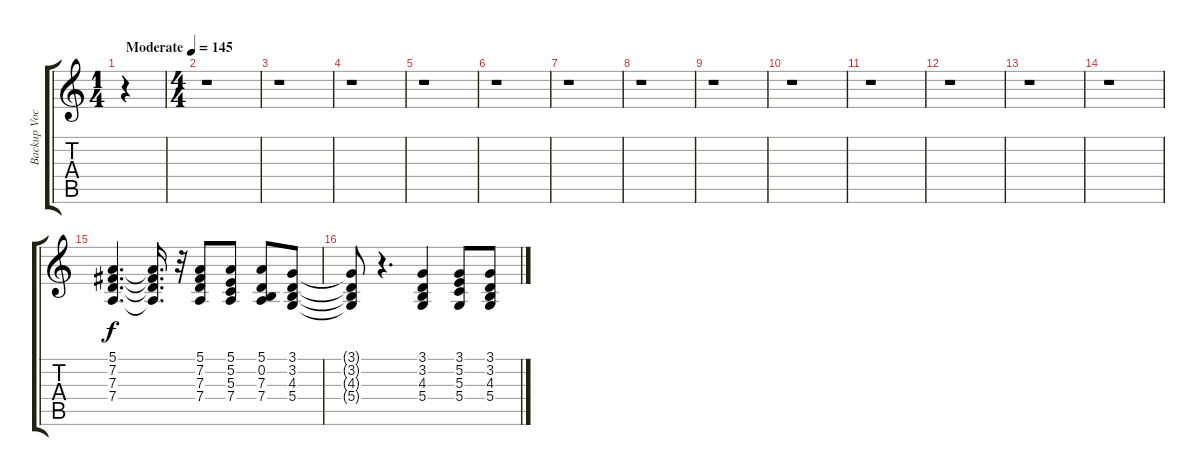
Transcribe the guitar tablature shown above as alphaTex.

\track ("Backup Vocals" "Backup Voc") {instrument choiraahs}
\staff {score tabs}
\tuning (E4 B3 G3 D3 A2 E2) {hide}
\ts (1 4)
\tempo (145 "Moderate")
\clef g2
\ks c
r.4{dy f instrument choiraahs} |
\ts (4 4)
r.1 |
r.1 |
r.1 |
r.1 |
r.1 |
r.1 |
r.1 |
r.1 |
r.1 |
r.1 |
r.1 |
r.1 |
r.1 |
(5.1 7.2 7.3 7.4).4{d} (5.1{t} 7.2{t} 7.3{t} 7.4{t}).16{d} r.32 (5.1 7.2 7.3 7.4).8 (5.1 5.2 5.3 7.4).8 (5.1 0.2 7.3 7.4).8 (3.1 3.2 4.3 5.4).8 |
(3.1{t} 3.2{t} 4.3{t} 5.4{t}).8 r.4{d} (3.1 3.2 4.3 5.4).4 (3.1 5.2 5.3 5.4).8 (3.1 3.2 4.3 5.4).8
